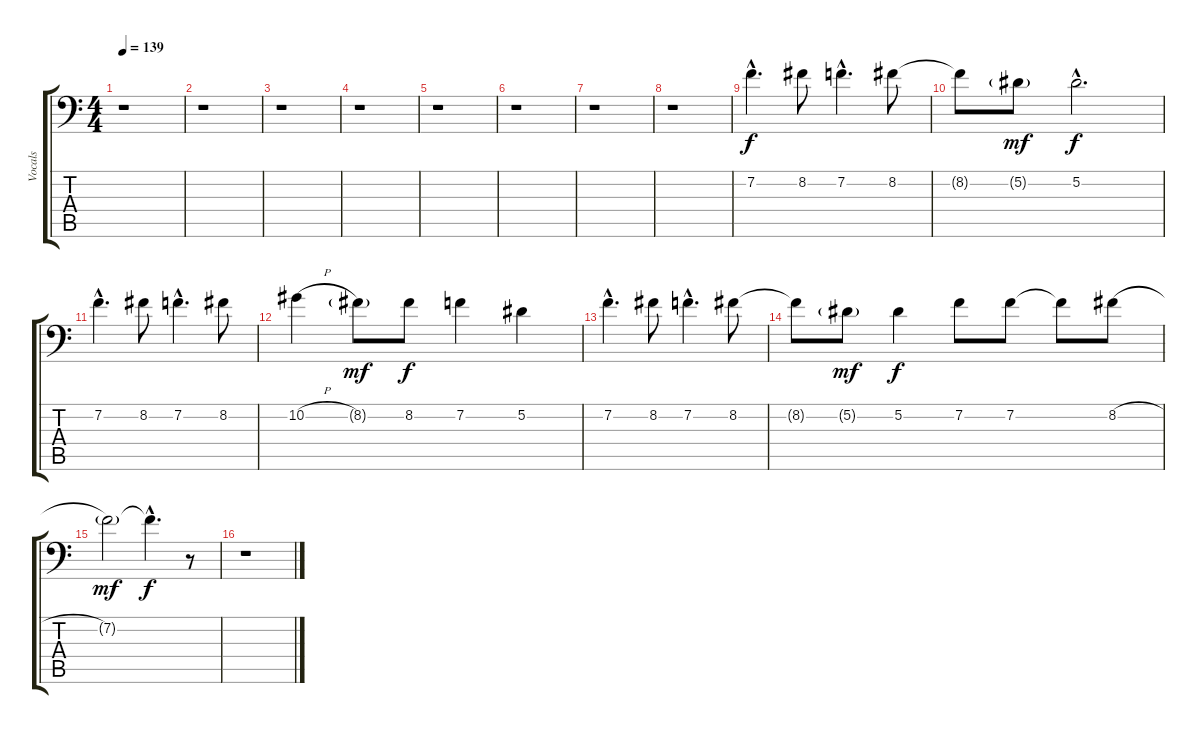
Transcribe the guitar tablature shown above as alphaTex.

\track ("Vocals" "Vocals") {instrument lead3calliope}
\staff {score tabs}
\tuning (Eb4 Bb3 Gb3 Db3 Ab2 Bb1) {hide}
\ts (4 4)
\tempo 139
\clef f4
\ks c
r.1{dy f} |
r.1 |
r.1 |
r.1 |
r.1 |
r.1 |
r.1 |
r.1 |
7.2{hac}.4{d} 8.2.8 7.2{hac}.4{d} 8.2.8 |
8.2{t}.8 5.2{g}.8{dy mf} 5.2{hac}.2{d dy f} |
7.2{hac}.4{d} 8.2.8 7.2{hac}.4{d} 8.2.8 |
10.2{h}.4 8.2{g}.8{dy mf} 8.2.8{dy f} 7.2.4 5.2.4 |
7.2{hac}.4{d} 8.2.8 7.2{hac}.4{d} 8.2.8 |
8.2{t}.8 5.2{g}.8{dy mf} 5.2.4{dy f} 7.2.8 7.2.8 7.2{t}.8 8.2{h}.8 |
7.2{g}.2{dy mf} 7.2{hac t}.4{d dy f} r.8 |
r.1
